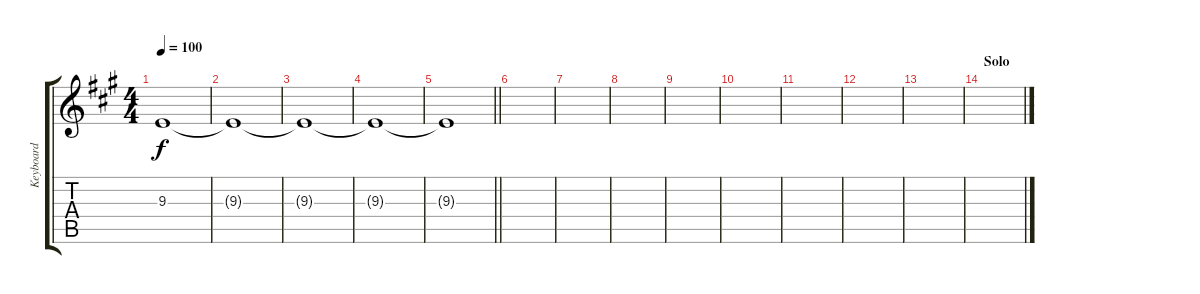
\track ("Keyboard" "Keyboard") {instrument synthvoice}
\staff {score tabs}
\tuning (E4 B3 G3 D3 A2 E2) {hide}
\ts (4 4)
\tempo 100
\clef g2
\ks f#minor
9.3{t}.1{dy f} |
9.3{t}.1{volume 15} |
9.3{t}.1 |
9.3{t}.1 |
\barLineRight lightlight
9.3{t}.1 |
|
|
|
|
|
|
|
|
\section ("" "Solo")
